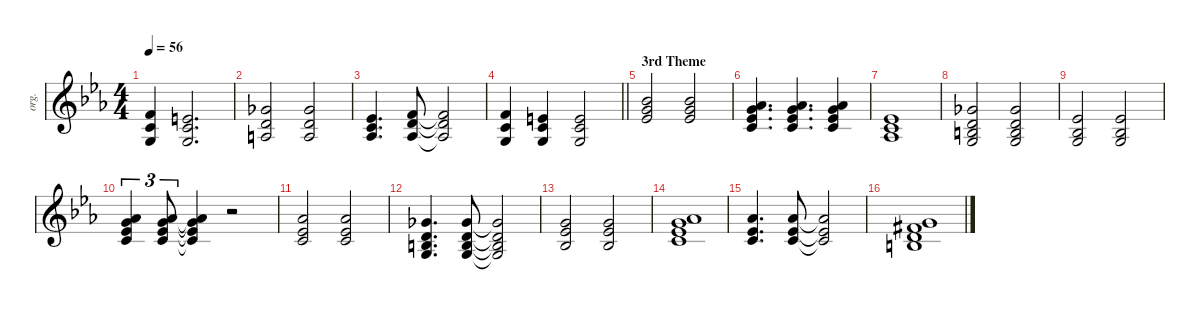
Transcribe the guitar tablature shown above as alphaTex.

\defaultSystemsLayout 4
\hideDynamics
\bracketExtendMode groupsimilarinstruments
\otherSystemsTrackNameOrientation horizontal
\track ("Keyboard 1-hid" "org.") {defaultSystemsLayout 4 instrument synthstrings1}
\staff {score}
\tuning (E4 B3 G3 D3 A2 E2)
\ts (4 4)
\tempo 56
\clef g2
\ks cminor
(1.1{acc forcenatural} 1.2{acc forcenatural} 0.3{acc forcenatural}).4{dy f} (0.1{acc forcenatural} 1.2{acc forcenatural} 0.3{acc forcenatural}).2{d} |
(2.1{acc b} 3.2{acc forcenatural} 2.3{acc forcenatural}).2 (2.1{acc b} 3.2{acc forcenatural} 2.3{acc forcenatural}).2 |
(4.2{acc b} 5.3{acc forcenatural} 6.4{acc b}).4{d} (6.2{acc forcenatural} 7.3{acc forcenatural} 6.4{acc b}).8 (6.2{t acc forcenatural} 7.3{t acc forcenatural} 6.4{t acc b}).2 |
\barLineRight lightlight
(6.2{acc forcenatural} 5.3{acc forcenatural} 5.4{acc forcenatural}).4 (5.2{acc forcenatural} 5.3{acc forcenatural} 5.4{acc forcenatural}).4 (5.2{acc forcenatural} 5.3{acc forcenatural} 5.4{acc forcenatural}).2 |
\section ("" "3rd Theme")
(6.1{acc b} 8.2{acc forcenatural} 8.3{acc b}).2 (6.1{acc b} 8.2{acc forcenatural} 8.3{acc b}).2 |
(4.1{acc b} 8.2{acc forcenatural} 8.3{acc b} 10.4{acc forcenatural}).4{d} (4.1{acc b} 8.2{acc forcenatural} 8.3{acc b} 10.4{acc forcenatural}).4{d} (4.1{acc b} 8.2{acc forcenatural} 8.3{acc b} 10.4{acc forcenatural}).4 |
(4.2{acc b} 5.3{acc forcenatural} 6.4{acc b}).1 |
(0.2{acc forcenatural} 11.3{acc b} 12.4{acc forcenatural} 10.5{acc forcenatural}).2 (2.1{acc b} 3.2{acc forcenatural} 4.3{acc forcenatural} 5.4{acc forcenatural}).2 |
(4.2{acc b} 3.3{acc b} 5.4{acc forcenatural}).2 (4.2{acc b} 3.3{acc b} 5.4{acc forcenatural}).2 |
(4.1{acc b} 8.2{acc forcenatural} 8.3{acc b} 10.4{acc forcenatural}).4{tu (3 2)} (4.1{acc b} 8.2{acc forcenatural} 8.3{acc b} 10.4{acc forcenatural}).8{tu (3 2)} (4.1{t acc b} 8.2{t acc forcenatural} 8.3{t acc b} 10.4{t acc forcenatural}).4{beam Up} r.2 |
(9.2{acc b} 8.3{acc b} 10.4{acc forcenatural}).2 (4.1{acc b} 4.2{acc b} 5.3{acc forcenatural}).2 |
(2.1{acc b} 3.2{acc forcenatural} 4.3{acc forcenatural} 5.4{acc forcenatural}).4{d} (2.1{acc b} 3.2{acc forcenatural} 4.3{acc forcenatural} 5.4{acc forcenatural}).8 (2.1{t acc b} 3.2{t acc forcenatural} 4.3{t acc forcenatural} 5.4{t acc forcenatural}).2 |
(3.1{acc forcenatural} 4.2{acc b} 3.3{acc b}).2 (3.1{acc forcenatural} 4.2{acc b} 3.3{acc b}).2 |
(4.1{acc b} 8.2{acc forcenatural} 8.3{acc b} 10.4{acc forcenatural}).1 |
(4.1{acc b} 4.2{acc b} 5.3{acc forcenatural}).4{d} (4.1{acc b} 4.2{acc b} 5.3{acc forcenatural}).8 (4.1{t acc b} 4.2{t acc b} 5.3{t acc forcenatural}).2 |
(0.2{acc forcenatural} 12.3{acc forcenatural} 16.4{acc #} 17.5{acc forcenatural}).1
